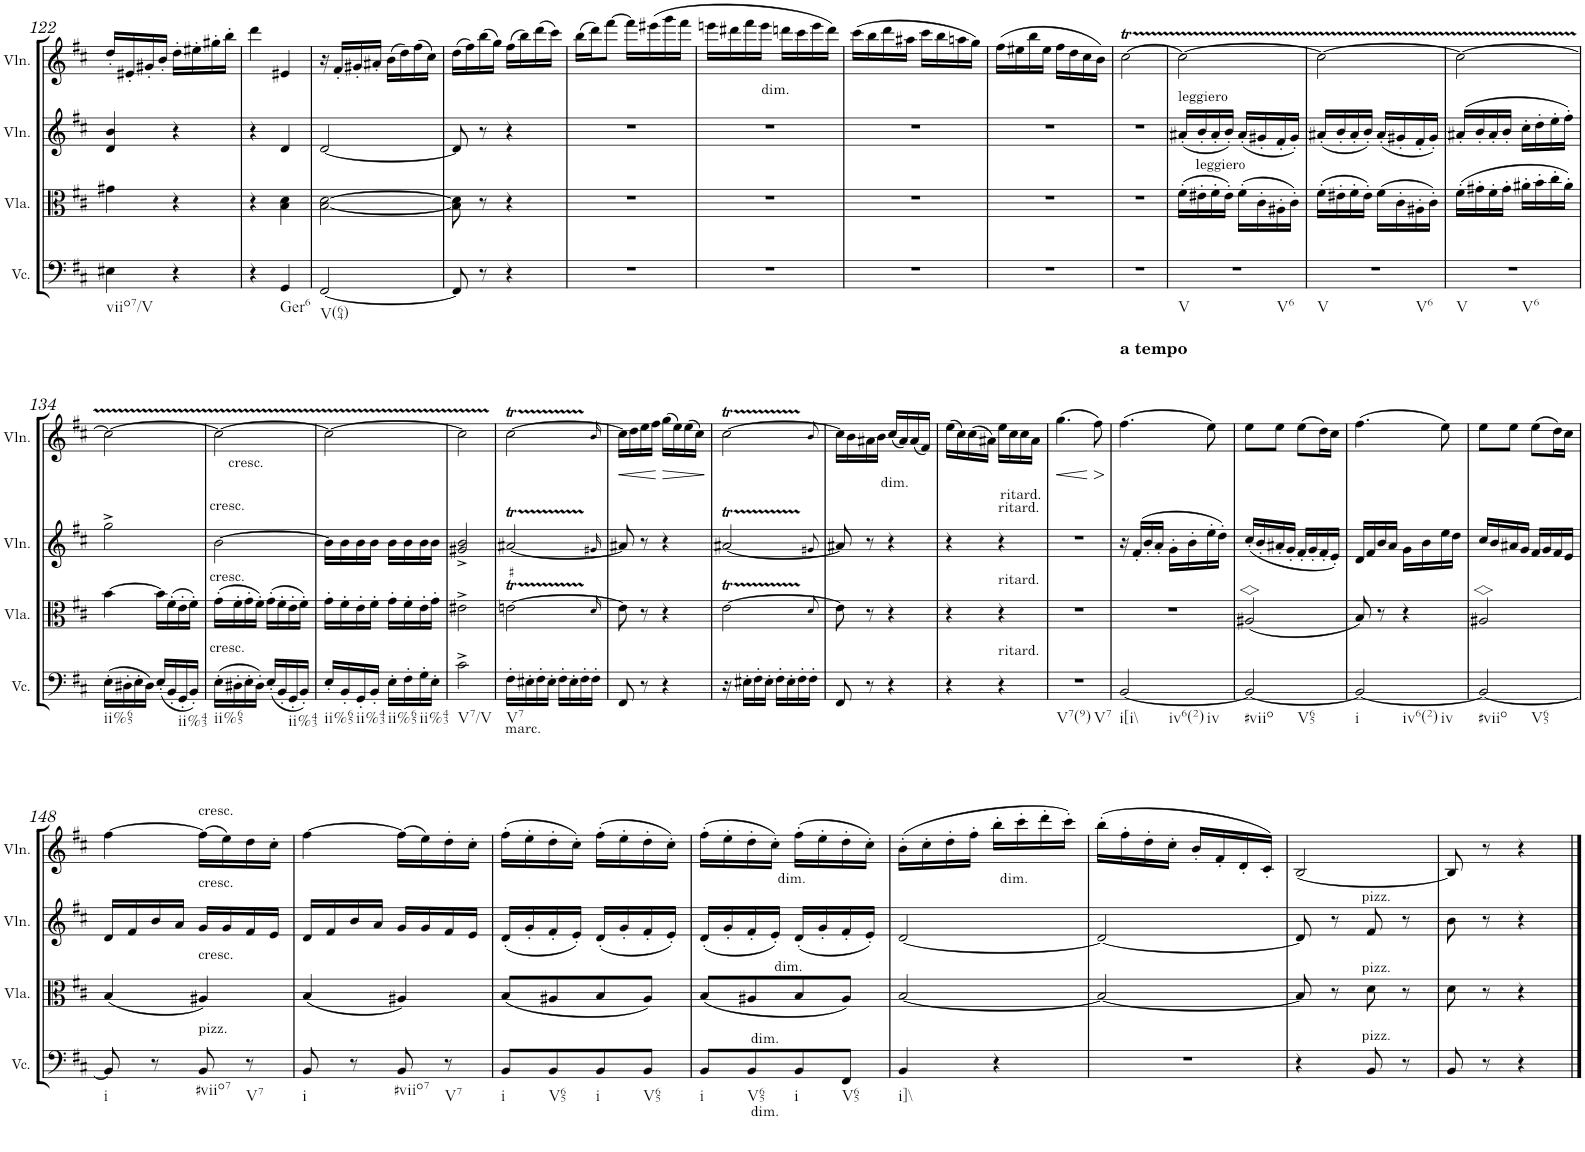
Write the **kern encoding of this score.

**kern	**kern	**kern	**kern	**dynam
*part4	*part3	*part2	*part1	*part1
*staff4	*staff3	*staff2	*staff1	*staff1
*I"Violoncello	*I"Viola	*I"Violin	*I"Violin	*
*I'Vc.	*I'Vla.	*I'Vln.	*I'Vln.	*
!!LO:PB:g=z
*clefF4	*clefC3	*clefG2	*clefG2	*
*k[f#c#]	*k[f#c#]	*k[f#c#]	*k[f#c#]	*
*M2/4	*M2/4	*M2/4	*M2/4	*
=122	=122	=122	=122	=122
!LO:TX:b:t=viio7/V	!	!	!	!
4E#X\	4g#X\	4d/ 4b/	16dd'/LL	.
.	.	.	16e#X'/	.
.	.	.	16g#X'/	.
.	.	.	16b'/JJ	.
4r	4r	4r	16dd'\LL	.
.	.	.	16ee#X'\	.
.	.	.	16gg#X'\	.
.	.	.	16bb'\JJ	.
=123	=123	=123	=123	=123
4r	4r	4r	4ddd\	.
!LO:TX:b:t=Ger6	!	!	!	!
4GG/	4B\ 4d\	4d/	4e#X/	.
=124	=124	=124	=124	=124
!LO:TX:b:t=V(64)	!	!	!	!
[2FF#/	[2B\ [2d\	[2d/	16r	.
.	.	.	16f#'/LL	.
.	.	.	16g#X'/	.
.	.	.	16a#X'/JJ	.
.	.	.	(16b\LL	.
.	.	.	16dd\)	.
.	.	.	(16ff#\	.
.	.	.	16cc#\JJ)	.
=125	=125	=125	=125	=125
8FF#/]	8B\] 8d\]	8d/]	(16dd\LL	.
.	.	.	16ff#\)	.
8r	8r	8r	(16bb\	.
.	.	.	16gg\JJ)	.
4r	4r	4r	(16ff#\LL	.
.	.	.	16bb\)	.
.	.	.	(16ddd\	.
.	.	.	16ccc#\JJ)	.
=126	=126	=126	=126	=126
2r	2r	2r	(16bb\LL	.
.	.	.	16ddd\J)	.
.	.	.	[8fff#\J	.
.	.	.	16fff#\LL]	.
.	.	.	(16eee#X\	.
.	.	.	16ggg\	.
.	.	.	16fff#\JJ	.
=127	=127	=127	=127	=127
2r	2r	2r	16eeen\LL	.
.	.	.	16ddd#X\	.
.	.	.	16fff#\	.
!	!	!	!LO:TX:b:t=dim.	!
.	.	.	16eee\JJ	.
.	.	.	16dddn\LL	.
.	.	.	16ccc#\	.
.	.	.	16eee\	.
.	.	.	16ddd\JJ)	.
=128	=128	=128	=128	=128
2r	2r	2r	(16ccc#\LL	.
.	.	.	16bb\	.
.	.	.	16ddd\	.
.	.	.	16aa#X\JJ	.
.	.	.	16ccc#\LL	.
.	.	.	16bb\	.
.	.	.	16aan\	.
.	.	.	16gg\JJ)	.
=129	=129	=129	=129	=129
2r	2r	2r	(16ff#\LL	.
.	.	.	16ee#X\	.
.	.	.	16bb\	.
.	.	.	16ee#\JJ	.
.	.	.	16ff#\LL	.
.	.	.	16dd\	.
.	.	.	16cc#\	.
.	.	.	16b\JJ)	.
=130	=130	=130	=130	=130
2r	2r	2r	[2cc#t\	.
=131	=131	=131	=131	=131
!	!	!LO:TX:a:t=leggiero	!	!
!	!LO:TX:a:t=leggiero	!	!	!
!LO:TX:b:t=V	!	!	!	!
!LO:TX:b:t=V6	!	!	!	!
2r	(16f#'\LL	(16a#X'/LL	2cc#\_	.
.	16e#X'\	16b'/	.	.
.	16f#'\	16a#'/	.	.
.	16e#'\JJ)	16b'/JJ)	.	.
.	(16f#'\LL	(16a#'/LL	.	.
.	16c#'\	16g#X'/	.	.
.	16A#X'\	16f#'/	.	.
.	16c#'\JJ)	16g#'/JJ)	.	.
=132	=132	=132	=132	=132
!LO:TX:b:t=V	!	!	!	!
!LO:TX:b:t=V6	!	!	!	!
2r	(16f#'\LL	(16a#X'/LL	2cc#\_	.
.	16e#X'\	16b'/	.	.
.	16f#'\	16a#'/	.	.
.	16e#'\JJ)	16b'/JJ)	.	.
.	(16f#\LL	(16a#'/LL	.	.
.	16c#'\	16g#X'/	.	.
.	16A#X'\	16f#'/	.	.
.	16c#'\JJ)	16g#'/JJ)	.	.
=133	=133	=133	=133	=133
!LO:TX:b:t=V	!	!	!	!
!LO:TX:b:t=V6	!	!	!	!
2r	(16f#'\LL	(16a#X'/LL	2cc#\_	.
.	16g#X'\	16b'/	.	.
.	16f#'\	16a#'/	.	.
.	16g#'\JJ	16b'/JJ	.	.
.	16a#X'\LL	16cc#'\LL	.	.
.	16b'\	16dd'\	.	.
.	16cc#'\	16ee'\	.	.
.	16a#'\JJ)	16ff#'\JJ)	.	.
!!LO:LB:g=z
=134	=134	=134	=134	=134
!	!	!	!LO:TX:b:t=cresc.	!
!LO:TX:b:t=ii%65	!	!	!	!
(16E'\LL	[4b\	2gg^\	2cc#\_	.
16D#X'\	.	.	.	.
16E'\	.	.	.	.
16D#\JJ)	.	.	.	.
(16E'/LL	16b\LL]	.	.	.
16BB'/	(16f#'\	.	.	.
!LO:TX:b:t=ii%43	!	!	!	!
16GG'/	16e'\	.	.	.
16BB'/JJ)	16f#'\JJ)	.	.	.
=135	=135	=135	=135	=135
!	!	!LO:TX:a:t=cresc.	!	!
!	!LO:TX:a:t=cresc.	!	!	!
!LO:TX:a:t=cresc.	!	!	!	!
!LO:TX:b:t=ii%65	!	!	!	!
(16E'\LL	(16g'\LL	[2b\	2cc#\_	.
16D#X'\	16f#'\	.	.	.
16E'\	16g'\	.	.	.
16D#'\JJ)	16f#'\JJ)	.	.	.
(16E'/LL	(16g'\LL	.	.	.
16BB'/	16f#'\	.	.	.
!LO:TX:b:t=ii%43	!	!	!	!
16GG'/	16e'\	.	.	.
16BB'/JJ)	16f#'\JJ)	.	.	.
=136	=136	=136	=136	=136
!LO:TX:b:t=ii%65	!	!	!	!
16E'/LL	16g'\LL	16b\LL]	2cc#\_	.
16BB'/	16f#'\	16b\	.	.
!LO:TX:b:t=ii%43	!	!	!	!
16GG'/	16e'\	16b\	.	.
16BB'/JJ	16f#'\JJ	16b\JJ	.	.
!LO:TX:b:t=ii%65	!	!	!	!
16E'\LL	16g'\LL	16b\LL	.	.
16F#'\	16f#'\	16b\	.	.
!LO:TX:b:t=ii%43	!	!	!	!
16G'\	16e'\	16b\	.	.
16E'\JJ	16g'\JJ	16b\JJ	.	.
=137	=137	=137	=137	=137
!LO:TX:b:t=V7/V	!	!	!	!
2c#^\	2e#X^\	2g#X/^ 2b/^	2cc#TTT\]	.
=138	=138	=138	=138	=138
!LO:TX:b:t=marc.	!	!	!	!
!LO:TX:b:t=V7	!	!	!	!
!	!LO:TR:acc=#	!	!	!
16F#'\LL	[2enT\	[2a#Xt/	[2cc#t\	.
16E#X'\	.	.	.	.
16F#'\	.	.	.	.
16E#'\JJ	.	.	.	.
16F#'\LL	.	.	.	.
16E#'\	.	.	.	.
16F#'\	.	.	.	.
16F#'\JJ	.	.	.	.
.	16qd/	16qg#X/	16qb/	.
=139	=139	=139	=139	=139
!	!	!	!	!LO:HP:b
8FF#/	8e\]	8a#X/]	16cc#\LL]	<
.	.	.	16dd\	.
8r	8r	8r	16ee\	.
.	.	.	16ff#\JJ	.
!	!	!	!	!LO:HP:n=1:b
4r	4r	4r	(16gg\LL	[ >
.	.	.	16ee\)	.
.	.	.	(16ee\	.
.	.	.	16cc#\JJ)	.
.	.	.	.	]
=140	=140	=140	=140	=140
16r	[2eT\	[2a#Xt/	[2cc#t\	.
16E#X'\LL	.	.	.	.
16F#'\	.	.	.	.
16E#'\JJ	.	.	.	.
16F#'\LL	.	.	.	.
16E#'\	.	.	.	.
16F#'\	.	.	.	.
16F#'\JJ	.	.	.	.
.	8qd/	8qg#X/	8qb/	.
=141	=141	=141	=141	=141
8FF#/	8e\]	8a#X/]	16cc#\LL]	.
.	.	.	16b\	.
8r	8r	8r	16a#X\	.
!	!	!	!LO:TX:b:t=dim.	!
.	.	.	16b\JJ	.
4r	4r	4r	(16cc#/LL	.
.	.	.	16a#/)	.
.	.	.	(16a#/	.
.	.	.	16f#/JJ)	.
=142	=142	=142	=142	=142
4r	4r	4r	(16ee\LL	.
.	.	.	16cc#\)	.
.	.	.	(16cc#\	.
.	.	.	16a#X\JJ)	.
!	!	!	!LO:TX:b:t=ritard.	!
!	!	!LO:TX:a:t=ritard.	!	!
!	!LO:TX:a:t=ritard.	!	!	!
!LO:TX:a:t=ritard.	!	!	!	!
4r	4r	4r	16ee\LL	.
.	.	.	16cc#\	.
.	.	.	16cc#\	.
.	.	.	16a#\JJ	.
=143	=143	=143	=143	=143
!LO:TX:b:t=V7(9)	!	!	!	!
!LO:TX:b:t=V7	!	!	!	!
!	!	!	!	!LO:HP:b
2r	2r	2r	(4.gg\	<
!	!	!	!	!LO:HP:n=1:b
.	.	.	8ff#\)	[ >
.	.	.	.	]
=144	=144	=144	=144	=144
!	!	!	!LO:TX:a:B:t=a tempo	!
!LO:TX:b:t=i[i\\	!	!	!	!
!LO:TX:b:t=iv6(2)	!	!	!	!
!LO:TX:b:t=iv	!	!	!	!
[2BB/	2r	16r	(4.ff#\	.
.	.	(16f#'/LL	.	.
.	.	16b'/	.	.
.	.	16a'/JJ	.	.
.	.	16g'\LL	.	.
.	.	16b'\	.	.
.	.	16ee'\	8ee\)	.
.	.	16dd'\JJ)	.	.
=145	=145	=145	=145	=145
!LO:TX:b:t=#viio	!	!	!	!
!LO:TX:b:t=V65	!	!	!	!
2BB/_	(2A#X>/	(16cc#'/LL	8ee\L	.
.	.	16b'/	.	.
.	.	16a#X'/	8ee\J	.
.	.	16g'/JJ	.	.
.	.	16f#'/LL	(8ee\L	.
.	.	16g'/	.	.
.	.	16f#'/	16dd\L)	.
.	.	16e'/JJ)	16cc#\JJ	.
=146	=146	=146	=146	=146
!LO:TX:b:t=i	!	!	!	!
!LO:TX:b:t=iv6(2)	!	!	!	!
!LO:TX:b:t=iv	!	!	!	!
2BB/_	8B/)	16d/LL	(4.ff#\	.
.	.	16f#/	.	.
.	8r	16b/	.	.
.	.	16a/JJ	.	.
.	4r	16g\LL	.	.
.	.	16b\	.	.
.	.	16ee\	8ee\)	.
.	.	16dd\JJ	.	.
=147	=147	=147	=147	=147
!LO:TX:b:t=#viio	!	!	!	!
!LO:TX:b:t=V65	!	!	!	!
2BB/_	2A#X>/	16cc#/LL	8ee\L	.
.	.	16b/	.	.
.	.	16a#X/	8ee\J	.
.	.	16g/JJ	.	.
.	.	16f#/LL	(8ee\L	.
.	.	16g/	.	.
.	.	16f#/	16dd\L)	.
.	.	16e/JJ	16cc#\JJ	.
!!LO:LB:g=z
=148	=148	=148	=148	=148
!LO:TX:b:t=i	!	!	!	!
8BB/]	(4B/	16d/LL	[4ff#\	.
.	.	16f#/	.	.
8r	.	16b/	.	.
.	.	16a/JJ	.	.
!	!	!	!LO:TX:a:t=cresc.	!
!	!	!LO:TX:a:t=cresc.	!	!
!	!LO:TX:a:t=cresc.	!	!	!
!LO:TX:a:t=pizz.	!	!	!	!
!LO:TX:b:t=#viio7	!	!	!	!
8BB/	4A#X/)	16g/LL	(16ff#\LL]	.
.	.	16g/	16ee\)	.
!LO:TX:b:t=V7	!	!	!	!
8r	.	16f#/	16dd\	.
.	.	16e/JJ	16cc#'\JJ	.
=149	=149	=149	=149	=149
!LO:TX:b:t=i	!	!	!	!
8BB/	(4B/	16d/LL	[4ff#\	.
.	.	16f#/	.	.
8r	.	16b/	.	.
.	.	16a/JJ	.	.
!LO:TX:b:t=#viio7	!	!	!	!
8BB/	4A#X/)	16g/LL	(16ff#\LL]	.
.	.	16g/	16ee\)	.
!LO:TX:b:t=V7	!	!	!	!
8r	.	16f#/	16dd'\	.
.	.	16e/JJ	16cc#'\JJ	.
=150	=150	=150	=150	=150
!LO:TX:b:t=i	!	!	!	!
8BB/L	(8B/L	(16d'/LL	(16ff#'\LL	.
.	.	16g'/	16ee'\	.
!LO:TX:b:t=V65	!	!	!	!
8BB/	8A#X/	16f#'/	16dd'\	.
.	.	16e'/JJ)	16cc#'\JJ)	.
!LO:TX:b:t=i	!	!	!	!
8BB/	8B/	(16d'/LL	(16ff#'\LL	.
.	.	16g'/	16ee'\	.
!LO:TX:b:t=V65	!	!	!	!
8BB/J	8A#/J)	16f#'/	16dd'\	.
.	.	16e'/JJ)	16cc#'\JJ)	.
=151	=151	=151	=151	=151
!LO:TX:b:t=i	!	!	!	!
8BB/L	(8B/L	(16d'/LL	(16ff#'\LL	.
.	.	16g'/	16ee'\	.
!	!LO:TX:b:t=dim.	!	!	!
!LO:TX:b:t=dim.	!	!	!	!
!LO:TX:b:t=V65	!	!	!	!
8BB/	8A#X/	16f#'/	16dd'\	.
!	!	!	!LO:TX:b:t=dim.	!
!	!	!LO:TX:b:t=dim.	!	!
.	.	16e'/JJ)	16cc#'\JJ)	.
!LO:TX:b:t=i	!	!	!	!
8BB/	8B/	(16d'/LL	(16ff#'\LL	.
.	.	16g'/	16ee'\	.
!LO:TX:b:t=V65	!	!	!	!
8FF#/J	8A#/J)	16f#'/	16dd'\	.
.	.	16e'/JJ)	16cc#'\JJ)	.
=152	=152	=152	=152	=152
!LO:TX:b:t=i]\\	!	!	!	!
4BB/	[2B/	[2d/	(16b'\LL	.
.	.	.	16cc#'\	.
.	.	.	16dd'\	.
.	.	.	16ff#'\JJ	.
!	!	!	!LO:TX:b:t=dim.	!
4r	.	.	16bb'\LL	.
.	.	.	16ccc#'\	.
.	.	.	16ddd'\	.
.	.	.	16ccc#'\JJ)	.
=153	=153	=153	=153	=153
2r	2B/_	2d/_	(16bb'\LL	.
.	.	.	16ff#'\	.
.	.	.	16dd'\	.
.	.	.	16cc#'\JJ	.
.	.	.	16b'/LL	.
.	.	.	16f#'/	.
.	.	.	16d'/	.
.	.	.	16c#'/JJ)	.
=154	=154	=154	=154	=154
4r	8B/]	8d/]	[2B/	.
.	8r	8r	.	.
!	!	!LO:TX:a:t=pizz.	!	!
!	!LO:TX:a:t=pizz.	!	!	!
!LO:TX:a:t=pizz.	!	!	!	!
8BB/	8d\	8f#/	.	.
8r	8r	8r	.	.
=155	=155	=155	=155	=155
8BB/	8d\	8b\	8B/]	.
8r	8r	8r	8r	.
4r	4r	4r	4r	.
==	==	==	==	==
*-	*-	*-	*-	*-
